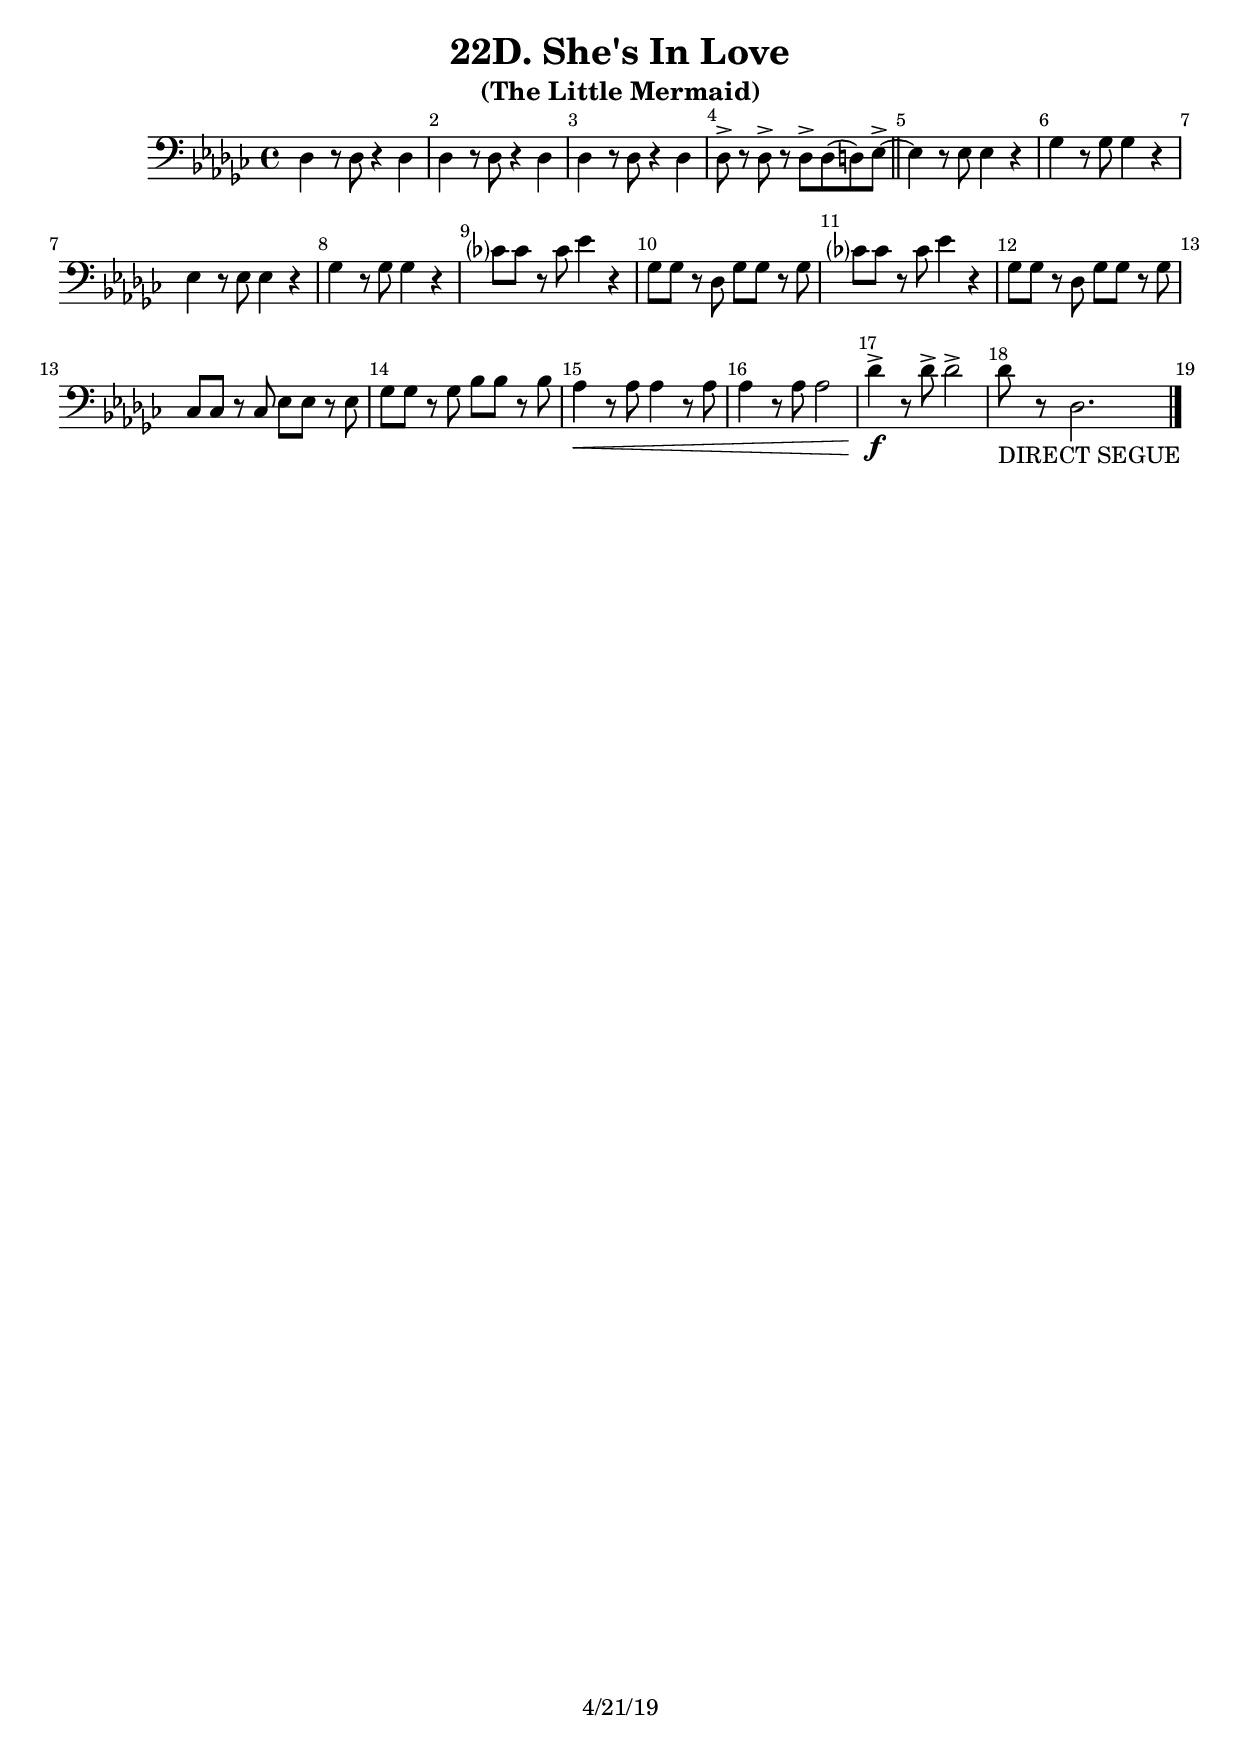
\header {
  title = "22D. She's In Love"
  subtitle = "(The Little Mermaid)"
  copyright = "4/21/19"
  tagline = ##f
}

global = {
  \key ges \major
  \time 4/4
  \clef bass
  %\tempo "60s girl-group pop beat"
  \compressFullBarRests
  \override Score.BarNumber.break-visibility = ##(#t #t #t)
}

\relative c {
  \global
  \repeat unfold 3 { des4 r8 des r4 des } des8-> r des-> r des-> des( d) es-> ~ \bar "||"
  \repeat unfold 2 { es4 r8 es es4 r | ges r8 ges ges4 r }
  \repeat unfold 2 { ces?8 ces r ces es4 r | ges,8 ges r des ges ges r ges }
  ces,8 ces r ces es es r es ges ges r ges bes bes r bes
  <>\< \repeat unfold 3 { as4 r8 as } as2 des4->\f r8 des-> des2-> des8_"DIRECT SEGUE" r des,2. \bar "|."
}